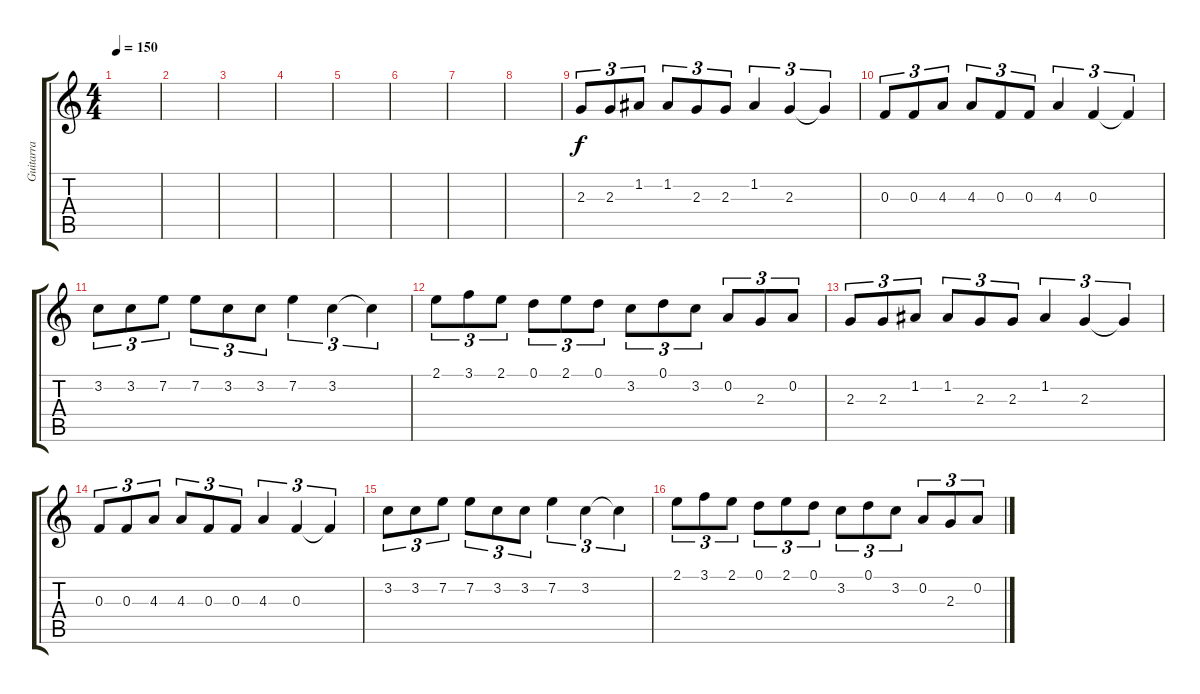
\track ("Guitarra" "Guitarra") {instrument overdrivenguitar}
\staff {score tabs}
\tuning (D4 A3 F3 C3 G2 D2) {hide}
\ts (4 4)
\tempo 150
\clef g2
\ks c
|
|
|
|
|
|
|
|
2.3.8{tu (3 2)} 2.3.8{tu (3 2)} 1.2.8{tu (3 2)} 1.2.8{tu (3 2)} 2.3.8{tu (3 2)} 2.3.8{tu (3 2)} 1.2.4{tu (3 2)} 2.3.4{tu (3 2)} 2.3{t}.4{tu (3 2)} |
0.3.8{tu (3 2)} 0.3.8{tu (3 2)} 4.3.8{tu (3 2)} 4.3.8{tu (3 2)} 0.3.8{tu (3 2)} 0.3.8{tu (3 2)} 4.3.4{tu (3 2)} 0.3.4{tu (3 2)} 0.3{t}.4{tu (3 2)} |
3.2.8{tu (3 2)} 3.2.8{tu (3 2)} 7.2.8{tu (3 2)} 7.2.8{tu (3 2)} 3.2.8{tu (3 2)} 3.2.8{tu (3 2)} 7.2.4{tu (3 2)} 3.2.4{tu (3 2)} 3.2{t}.4{tu (3 2)} |
2.1.8{tu (3 2)} 3.1.8{tu (3 2)} 2.1.8{tu (3 2)} 0.1.8{tu (3 2)} 2.1.8{tu (3 2)} 0.1.8{tu (3 2)} 3.2.8{tu (3 2)} 0.1.8{tu (3 2)} 3.2.8{tu (3 2)} 0.2.8{tu (3 2)} 2.3.8{tu (3 2)} 0.2.8{tu (3 2)} |
2.3.8{tu (3 2)} 2.3.8{tu (3 2)} 1.2.8{tu (3 2)} 1.2.8{tu (3 2)} 2.3.8{tu (3 2)} 2.3.8{tu (3 2)} 1.2.4{tu (3 2)} 2.3.4{tu (3 2)} 2.3{t}.4{tu (3 2)} |
0.3.8{tu (3 2)} 0.3.8{tu (3 2)} 4.3.8{tu (3 2)} 4.3.8{tu (3 2)} 0.3.8{tu (3 2)} 0.3.8{tu (3 2)} 4.3.4{tu (3 2)} 0.3.4{tu (3 2)} 0.3{t}.4{tu (3 2)} |
3.2.8{tu (3 2)} 3.2.8{tu (3 2)} 7.2.8{tu (3 2)} 7.2.8{tu (3 2)} 3.2.8{tu (3 2)} 3.2.8{tu (3 2)} 7.2.4{tu (3 2)} 3.2.4{tu (3 2)} 3.2{t}.4{tu (3 2)} |
2.1.8{tu (3 2)} 3.1.8{tu (3 2)} 2.1.8{tu (3 2)} 0.1.8{tu (3 2)} 2.1.8{tu (3 2)} 0.1.8{tu (3 2)} 3.2.8{tu (3 2)} 0.1.8{tu (3 2)} 3.2.8{tu (3 2)} 0.2.8{tu (3 2)} 2.3.8{tu (3 2)} 0.2.8{tu (3 2)}
